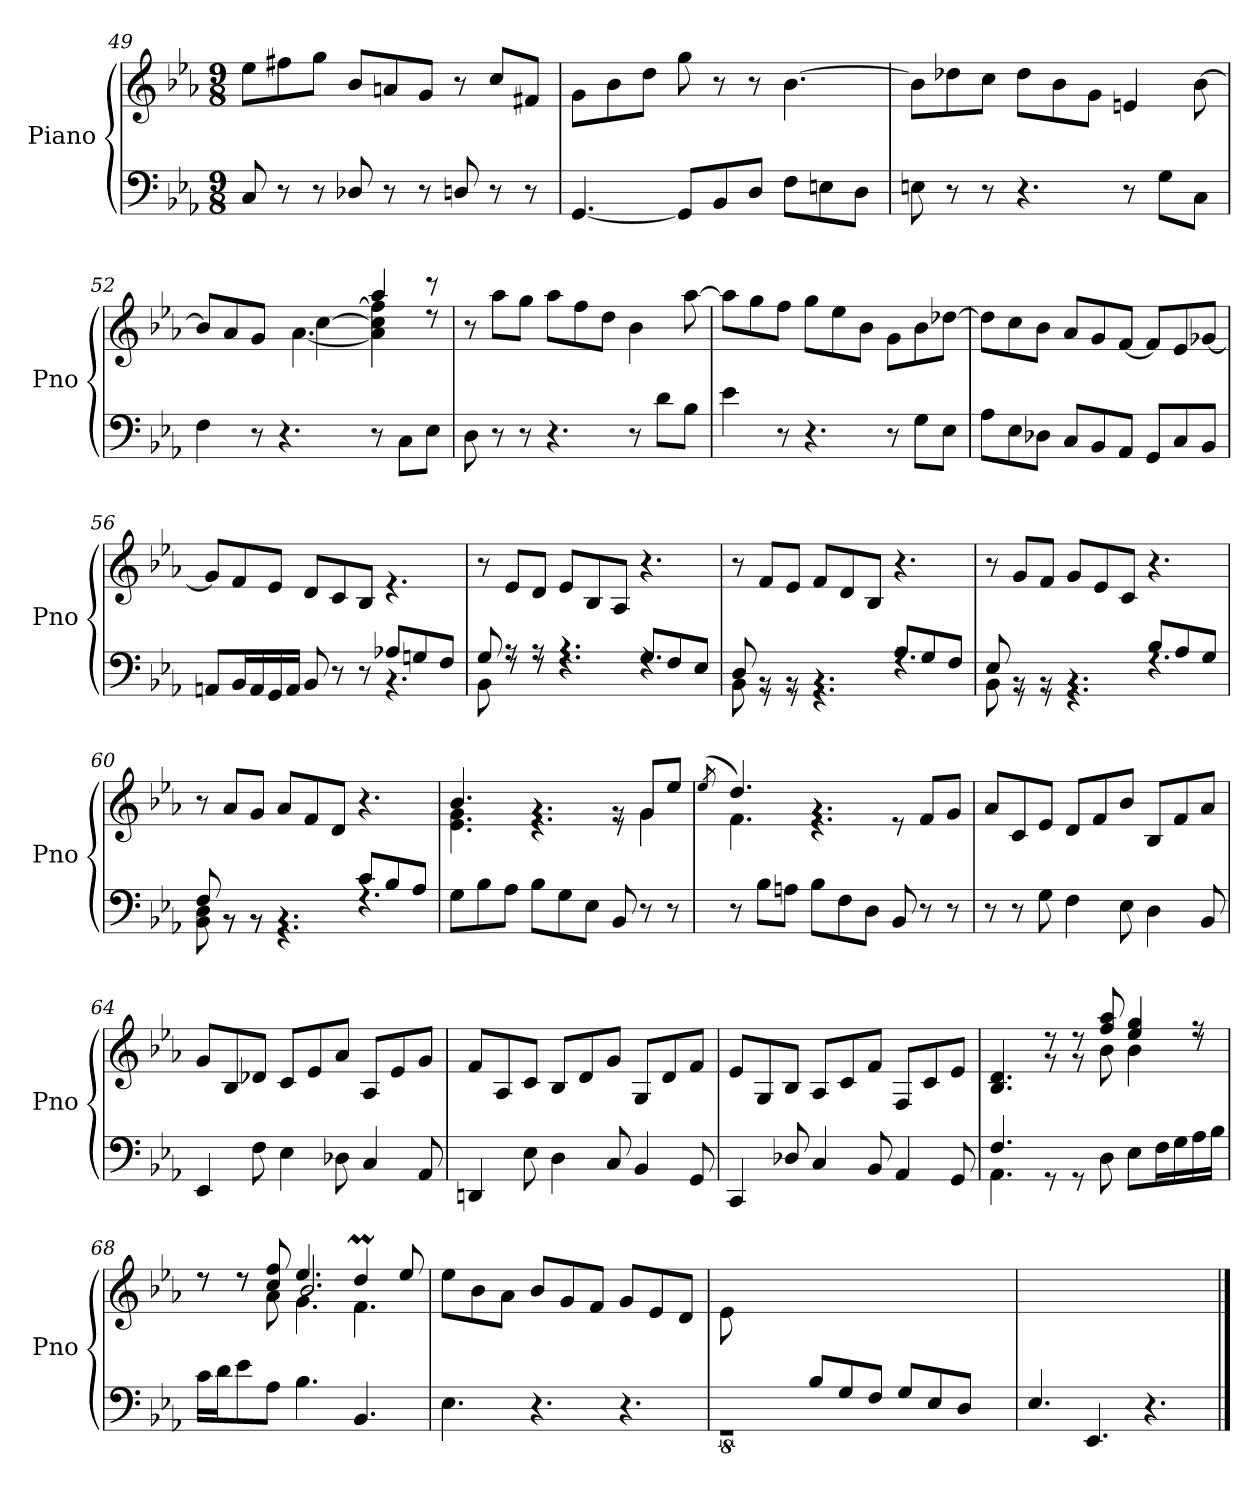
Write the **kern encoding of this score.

**kern	**kern
*part1	*part1
*staff2	*staff1
*I"Piano	*
*I'Pno	*
!!LO:PB:g=z
*clefF4	*clefG2
*k[b-e-a-]	*k[b-e-a-]
*M9/8	*M9/8
=49	=49
8C/	8ee-\L
8r	8ff#X\
8r	8gg\J
8D-Xi/	8b-/L
8r	8an/
8r	8g/J
8D/	8r
8r	8cc/L
8r	8f#X/J
=50	=50
[4.GG/	8g\L
.	8b-\
.	8dd\J
8GG/L]	8gg\
8BB-/	8r
8D/J	8r
8F\L	[4.b-\
8En\	.
8D\J	.
=51	=51
8En\	8b-\L]
8r	8dd-X\
8r	8cc\J
4.r	8dd-\L
.	8b-\
.	8g\J
8r	4en/
8G\L	.
8C\J	[8b-\
=52	=52
*^	*^
*	*^	*	*^
4.ryy	2ryy	4F\	8b-/L]	4.ryy	2ryy
.	.	.	8a-/	.	.
.	.	8r	8g/J	.	.
2.ryy	.	4.r	8a-/Lyy	[4.a-\	.
.	4ryy	.	8cc/	.	[4cc\
.	.	.	[8ff/J	.	.
.	4.ryy	8r	4aa-/	4a-\] 4cc\] 4ff\]	4.ryy
.	.	8C\L	.	.	.
.	.	8E-\J	8r	8rdd	.
*v	*v	*v	*	*	*
*	*v	*v	*v
=53	=53
8D\	8r
8r	8aa-\L
8r	8gg\J
4.r	8aa-\L
.	8ff\
.	8dd\J
8r	4b-\
8d\L	.
8B-\J	[8aa-\
!!LO:LB:g=z
=54	=54
4e-\	8aa-\L]
.	8gg\
8r	8ff\J
4.r	8gg\L
.	8ee-\
.	8b-\J
8r	8g\L
8G\L	8b-\
8E-\J	[8dd-X\J
=55	=55
8A-\L	8dd-\L]
8E-\	8cc\
8D-X\J	8b-\J
8C/L	8a-/L
8BB-/	8g/
8AA-/J	[8f/J
8GG/L	8f/L]
8C/	8e-/
8BB-/J	[8g-X/J
=56	=56
*^	*^
*	*^	*	*
2.ryy	2.ryy	8AAn/L	8g-/L]	2.ryy
.	.	16BB-/L	8f/	.
.	.	16AA/	.	.
.	.	16GG/	8e-/J	.
.	.	16AA/JJ	.	.
.	.	8BB-/	8d/L	.
.	.	8r	8c/	.
.	.	8r	8B-/J	.
8A-X/L	4.ryy	4.rBB	4.ryy	4.re
8Gn/	.	.	.	.
8F/J	.	.	.	.
*	*v	*v	*	*
*	*	*v	*v
=57	=57	=57
8G/	8BB-\	8r
8r	8rF	8e-/L
8r	8rF	8d/J
4.r	4.rF	8e-/L
.	.	8B-/
.	.	8A-/J
8G/L	4.rF	4.r
8F/	.	.
8E-/J	.	.
!!LO:LB:g=z
=58	=58	=58
8D/	8BB-\	8r
8rGG	8rBB	8f/L
8rGG	8rBB	8e-/J
4.rGG	4.rBB	8f/L
.	.	8d/
.	.	8B-/J
8A-/L	4.rF	4.r
8G/	.	.
8F/J	.	.
=59	=59	=59
8E-/	8BB-\	8r
8rBB	8r	8g/L
8rBB	8r	8f/J
4.rBB	4.r	8g/L
.	.	8e-/
.	.	8c/J
8B-/L	4.rF	4.r
8A-/	.	.
8G/J	.	.
=60	=60	=60
8F/	8BB-\ 8D\	8r
8rBB	8r	8a-/L
8rBB	8r	8g/J
4.rBB	4.r	8a-/L
.	.	8f/
.	.	8d/J
8c/L	4.rF	4.r
8B-/	.	.
8A-/J	.	.
*v	*v	*
=61	=61
*	*^
8G\L	4.b-/	4.e-\ 4.g\
8B-\	.	.
8A-\J	.	.
8B-\L	4.rg	4.r
8G\	.	.
8E-\J	.	.
8BB-/	8rg	8r
8r	8g/L	4g\
8r	8ee-/J	.
*	*v	*v
=62	=62
.	(8qee-/
*^	*^
*	*^	*	*^
2.ryy	4.ryy	8r	4.dd/)	4.f\	8ee-!yy
.	.	8B-\L	.	.	4dd!yy
.	.	8An\J	.	.	.
.	2.ryy	8B-\L	4.rg	4.r	2.ryy
.	.	8F\	.	.	.
.	.	8D\J	.	.	.
4.ryy	.	8BB-/	8re	4.ryy	.
.	.	8r	8f/L	.	.
.	.	8r	8g/J	.	.
*v	*v	*v	*	*	*
*	*v	*v	*v
!!LO:LB:g=z
=63	=63
8r	8a-/L
8r	8c/
8G\	8e-/J
4F\	8d/L
.	8f/
8E-\	8b-/J
4D\	8B-/L
.	8f/
8BB-/	8a-/J
=64	=64
4EE-/	8g/L
.	8B-/
8F\	8d-X/J
4E-\	8c/L
.	8e-/
8D-X\	8a-/J
4C/	8A-/L
.	8e-/
8AA-/	8g/J
=65	=65
4DDn/	8f/L
.	8A-/
8E-\	8c/J
4D\	8B-/L
.	8d/
8C/	8g/J
4BB-/	8G/L
.	8d/
8GG/	8f/J
=66	=66
4CC/	8e-/L
.	8G/
8D-X/	8B-/J
4C/	8A-/L
.	8c/
8BB-/	8f/J
4AA-/	8F/L
.	8c/
8GG/	8e-/J
!!LO:LB:g=z
=67	=67
*^	*^
*	*^	*	*^
4.ryy	4.F/	4.AA-\	4.B-/ 4.d/	4.ryy	4.ryy
2.ryy	8rGG	2.ryy	8rg	8rdd	2.ryy
.	8rGG	.	8rg	8rdd	.
.	8D\	.	8ff/ 8aa-/	8b-\	.
.	8E-\L	.	4ee-/ 4gg/	4b-\	.
.	16F\L	.	.	.	.
.	16G\	.	.	.	.
.	16A-\	.	8r	8rdd	.
.	16B-\JJ	.	.	.	.
*	*v	*v	*	*	*
=68	=68	=68	=68	=68
4.ryy	16c\LL	8r	8rdd	4.ryy
.	16d\J	.	.	.
.	8e-\	8r	8rdd	.
.	8A-\J	8cc/ 8ff/	8a-\	.
2.ryy	4.B-\	4.ee-/	4.g\	2.b-/
.	4.BB-/	4ddm/	4.f\	.
.	.	8ee-/	.	.
*v	*v	*	*	*
*	*v	*v	*v
=69	=69
4.E-\	8ee-\L
.	8b-\
.	8a-\J
4.r	8b-/L
.	8g/
.	8f/J
4.r	8g/L
.	8e-/
.	8d/J
=70	=70
*^	*
8ryy	8%9rGG	8e-\L
8B-/	.	1ryy
8A-/J	.	.
8B-/L	.	.
8G/	.	.
8F/J	.	.
8G/L	.	.
8E-/	.	.
8D/J	.	.
8ryy	8ryy	8ryy
*v	*v	*
=71	=71
4.E-/	1ryy
4.EE-/	.
4.r	.
.	8ryy
==	==
*-	*-
